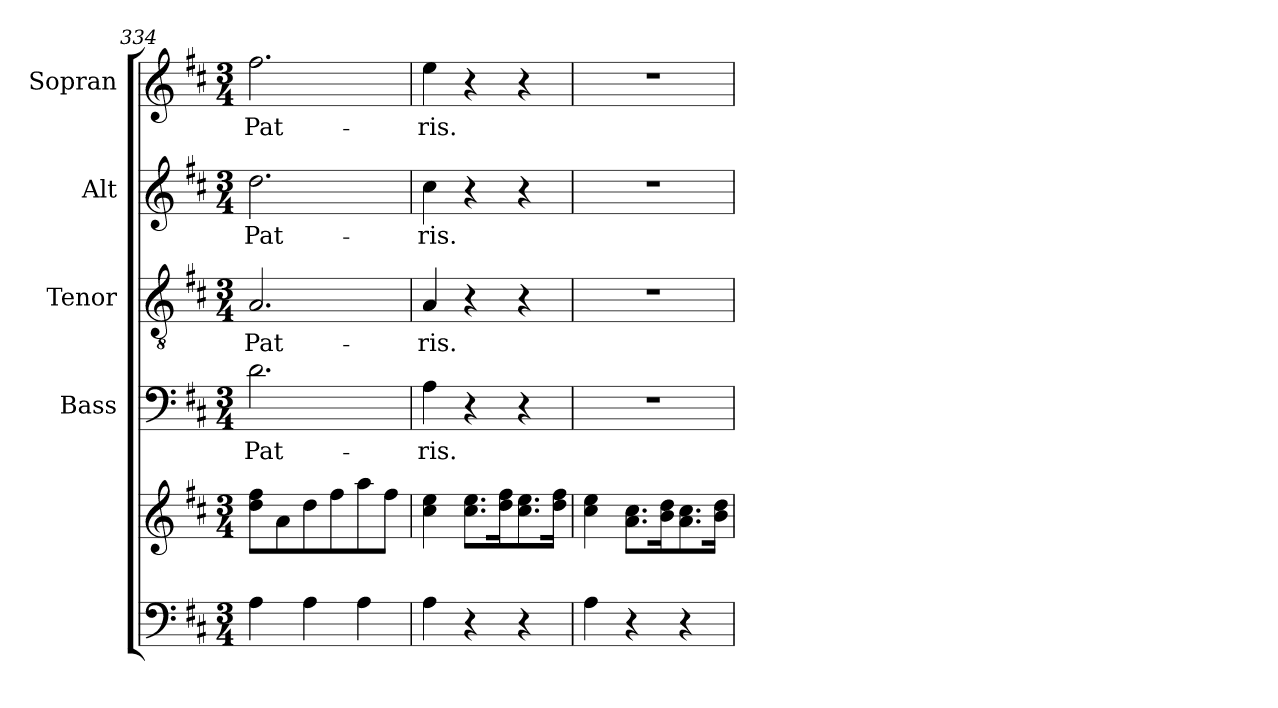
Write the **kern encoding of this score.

**kern	**kern	**kern	**text	**kern	**text	**kern	**text	**kern	**text
*part5	*part5	*part4	*part4	*part3	*part3	*part2	*part2	*part1	*part1
*staff6	*staff5	*staff4	*staff4	*staff3	*staff3	*staff2	*staff2	*staff1	*staff1
*	*	*I"Bass	*	*I"Tenor	*	*I"Alt	*	*I"Sopran	*
*	*	*I'B.	*	*I'T.	*	*I'A.	*	*I'S.	*
*clefF4	*clefG2	*clefF4	*	*clefGv2	*	*clefG2	*	*clefG2	*
*k[f#c#]	*k[f#c#]	*k[f#c#]	*	*k[f#c#]	*	*k[f#c#]	*	*k[f#c#]	*
*D:	*D:	*D:	*	*D:	*	*D:	*	*D:	*
*M3/4	*M3/4	*M3/4	*	*M3/4	*	*M3/4	*	*M3/4	*
=334	=334	=334	=334	=334	=334	=334	=334	=334	=334
!	!	!	!LO:LY:b	!	!LO:LY:b	!	!LO:LY:b	!	!LO:LY:b
4A\	8dd\ 8ff#\L	2.d\	Pat-	2.A/	Pat-	2.dd\	Pat-	2.ff#\	Pat-
.	8a\	.	.	.	.	.	.	.	.
4A\	8dd\	.	.	.	.	.	.	.	.
.	8ff#\	.	.	.	.	.	.	.	.
4A\	8aa\	.	.	.	.	.	.	.	.
.	8ff#\J	.	.	.	.	.	.	.	.
=335	=335	=335	=335	=335	=335	=335	=335	=335	=335
!	!	!	!LO:LY:b	!	!LO:LY:b	!	!LO:LY:b	!	!LO:LY:b
4A\	4cc#\ 4ee\	4A\	-ris.	4A/	-ris.	4cc#\	-ris.	4ee\	-ris.
4r	8.cc#\ 8.ee\L	4r	.	4r	.	4r	.	4r	.
.	16dd\ 16ff#\k	.	.	.	.	.	.	.	.
4r	8.cc#\ 8.ee\	4r	.	4r	.	4r	.	4r	.
.	16dd\ 16ff#\Jk	.	.	.	.	.	.	.	.
=336	=336	=336	=336	=336	=336	=336	=336	=336	=336
4A\	4cc#\ 4ee\	2.r	.	2.r	.	2.r	.	2.r	.
4r	8.a\ 8.cc#\L	.	.	.	.	.	.	.	.
.	16b\ 16dd\k	.	.	.	.	.	.	.	.
4r	8.a\ 8.cc#\	.	.	.	.	.	.	.	.
.	16b\ 16dd\Jk	.	.	.	.	.	.	.	.
=	=	=	=	=	=	=	=	=	=
*-	*-	*-	*-	*-	*-	*-	*-	*-	*-
